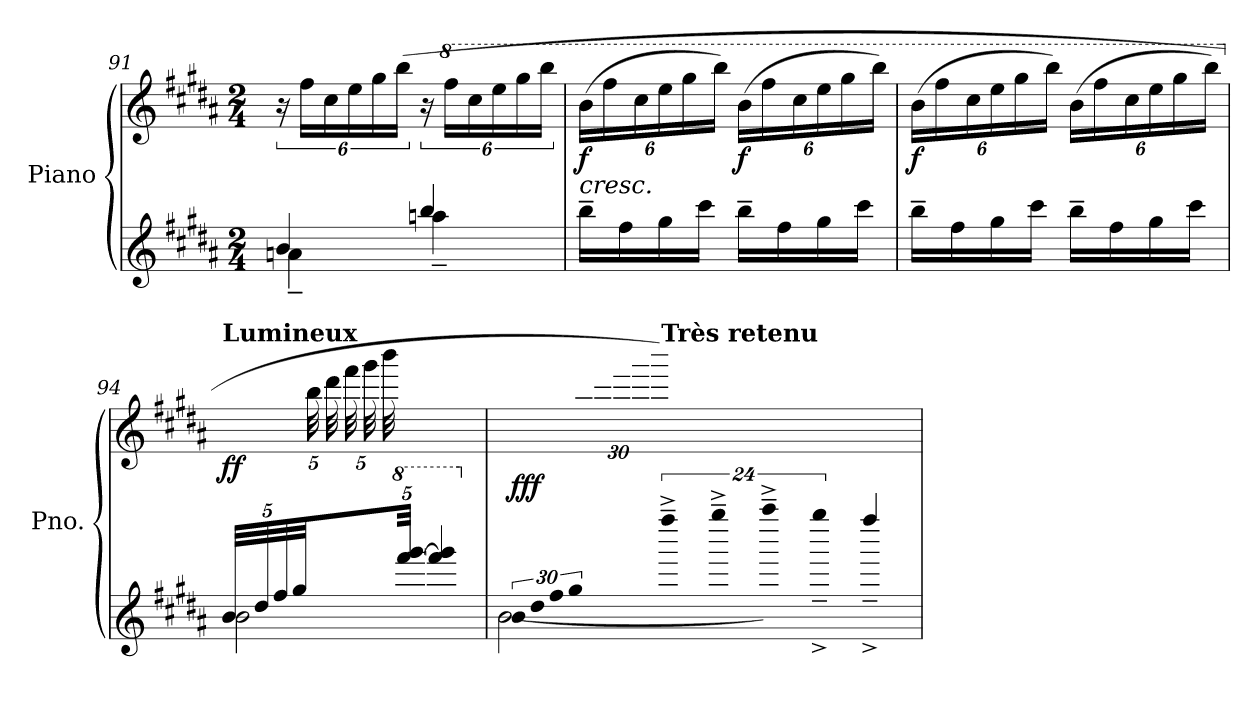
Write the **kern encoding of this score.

**kern	**kern	**dynam
*part1	*part1	*part1
*staff2	*staff1	*staff1/2
*I"Piano	*	*
*I'Pno.	*	*
*clefG2	*clefG2	*
*k[f#c#g#d#a#]	*k[f#c#g#d#a#]	*
*M2/4	*M2/4	*
=91	=91	=91
*^	*	*
4b/	4an~\	24r	.
.	.	24ff#\LL	.
.	.	24cc#\	.
.	.	24ee\	.
.	.	24gg#\	.
.	.	(24bb\JJ	.
4bb/	4aan~\	24r	.
*	*	*8va	*
.	.	24fff#\LL	.
.	.	24ccc#\	.
.	.	24eee\	.
.	.	24ggg#\	.
.	.	24bbb\JJ	.
*v	*v	*	*
!!LO:LB:g=z
=92	=92	=92
*	*Xbrackettup	*
!	!	!LO:HP:b
!	!	!LO:DY:n=1:b
16bb~\LL	(>24bb\LL	< f
.	24fff#\	.
16ff#\	.	.
.	24ccc#\	.
16gg#\	24eee\	.
.	24ggg#\	.
16ccc#\JJ	.	.
.	24bbb\JJ)	.
!	!	!LO:DY:n=2:b
16bb~\LL	(>24bb\LL	f
.	24fff#\	.
16ff#\	.	.
.	24ccc#\	.
16gg#\	24eee\	.
.	24ggg#\	.
16ccc#\JJ	.	.
.	24bbb\JJ)	.
.	.	[
=93	=93	=93
!	!	!LO:DY:b
16bb~\LL	(>24bb\LL	f
.	24fff#\	.
16ff#\	.	.
.	24ccc#\	.
16gg#\	24eee\	.
.	24ggg#\	.
16ccc#\JJ	.	.
.	24bbb\JJ)	.
16bb~\LL	(>24bb\LL	.
.	24fff#\	.
16ff#\	.	.
.	24ccc#\	.
16gg#\	24eee\	.
.	24ggg#\	.
16ccc#\JJ	.	.
.	24bbb\JJ)	.
!!LO:LB:g=z
=94	=94	=94
*Xbrackettup	*	*
*^	*	*
*	*	*X8va	*
!	!	!LO:TX:a:B:t=Lumineux	!
!	!	!	!LO:DY:b
40b/LLLL	(>2b\	10ryy	ff
40dd#/	.	.	.
40ff#/	.	.	.
40gg#/	.	.	.
8ryy	.	40bb\	.
.	.	40ddd#\	.
.	.	40fff#\	.
.	.	40ggg#\	.
.	.	40bbb\	.
*8va	*	*	*
[40ffff#/ [40gggg#/JJJJ	.	40%11ryy	.
4ffff#/] 4gggg#/]	.	.	.
=95	=95	=95	=95
*X8va	*	*	*
*brackettup	*	*	*
!LO:N:vis=64	!	!	!LO:DY:b
1920%19b/LLLL	[2b\	480%19ryy	fff
!LO:N:vis=64	!	!	!
1920%19dd#/	.	.	.
!LO:N:vis=64	!	!	!
1920%19ff#/	.	.	.
!LO:N:vis=64	!	!	!
1920%19gg#/	.	.	.
*	*	*brackettup	*
!	!	!LO:N:vis=64	!
384%19ryy	.	1920%19bb\	.
!	!	!LO:N:vis=64	!
.	.	1920%19ddd#\	.
!	!	!LO:N:vis=64	!
.	.	1920%19fff#\	.
!	!	!LO:N:vis=64	!
.	.	1920%19ggg#\	.
!	!	!LO:N:vis=64	!
.	.	1920%19bbb\JJJJ)	.
!	!	!LO:TX:a:B:t=Très retenu	!
!LO:N:vis=16	!	!	!
1920%77ffff#~>^>/LL	.	640%263ryy	.
!LO:N:vis=16	!	!	!
1920%77gggg#~>^>/	.	.	.
!LO:N:vis=16	!	!	!
1920%77aaaa#~>^>/	.	.	.
!LO:N:vis=16	!	!	!
1920%77gggg#~>^>/JJ	.	.	.
[4ffff#~>^>/	.	.	.
1920ryy	.	.	.
*v	*v	*	*
=	=	=
*-	*-	*-
